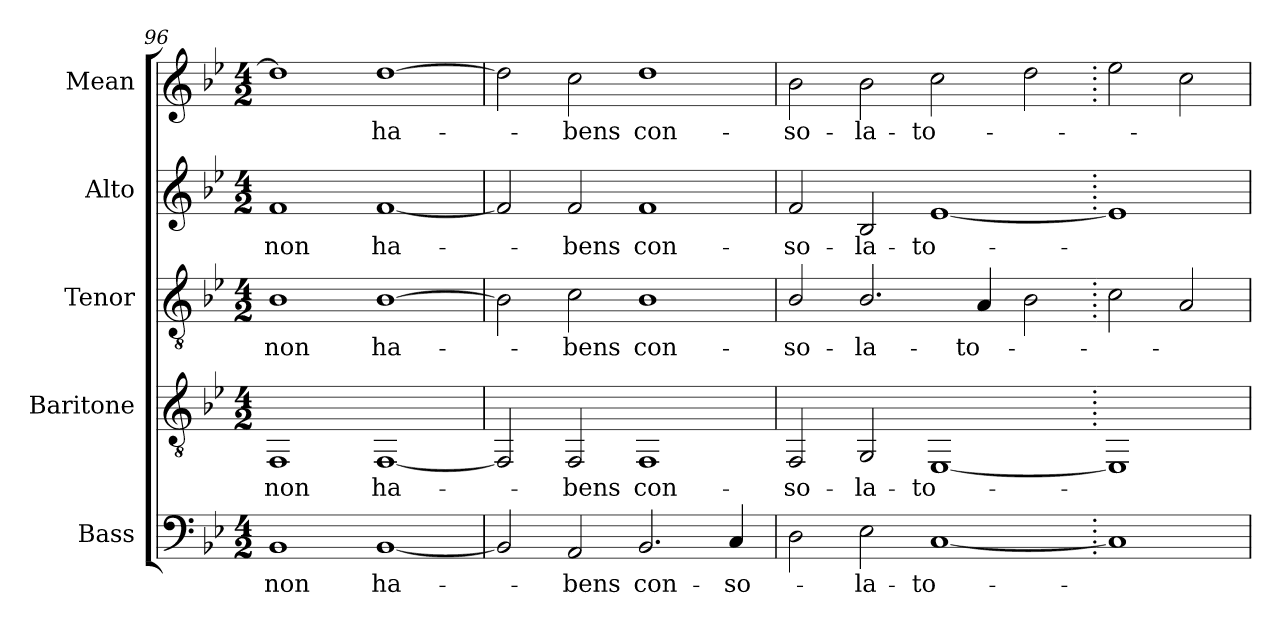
**kern	**text	**kern	**text	**kern	**text	**kern	**text	**kern	**text
*part5	*part5	*part4	*part4	*part3	*part3	*part2	*part2	*part1	*part1
*staff5	*staff5	*staff4	*staff4	*staff3	*staff3	*staff2	*staff2	*staff1	*staff1
*I"Bass	*	*I"Baritone	*	*I"Tenor	*	*I"Alto	*	*I"Mean	*
*I'B.	*	*I'Bar.	*	*I'T.	*	*	*	*	*
*clefF4	*	*clefGv2	*	*clefGv2	*	*clefG2	*	*clefG2	*
*	*	*	*	*ITrd7c12	*	*	*	*	*
*k[b-e-]	*	*k[b-e-]	*	*k[b-e-]	*	*k[b-e-]	*	*k[b-e-]	*
*B-:	*	*B-:	*	*B-:	*	*B-:	*	*B-:	*
*M4/2	*	*M4/2	*	*M4/2	*	*M4/2	*	*M4/2	*
=96	=96	=96	=96	=96	=96	=96	=96	=96	=96
!	!LO:LY:b:color=#000000	!	!	!	!	!	!	!	!
!	!	!	!LO:LY:b:color=#000000	!	!	!	!	!	!
!	!	!	!	!	!LO:LY:b:color=#000000	!	!	!	!
!	!	!	!	!	!	!	!LO:LY:b:color=#000000	!	!
1BB-i	non	1FFi	non	1BB-i	non	1fi	non	1ddi]	.
!	!LO:LY:b:color=#000000	!	!	!	!	!	!	!	!
!	!	!	!LO:LY:b:color=#000000	!	!	!	!	!	!
!	!	!	!	!	!LO:LY:b:color=#000000	!	!	!	!
!	!	!	!	!	!	!	!LO:LY:b:color=#000000	!	!
!	!	!	!	!	!	!	!	!	!LO:LY:b:color=#000000
[1BB-i	ha-	[1FFi	ha-	[1BB-i	ha-	[1fi	ha-	[1ddi	ha-
!!LO:LB:g=z
=97	=97	=97	=97	=97	=97	=97	=97	=97	=97
2BB-i/]	.	2FFi/]	.	2BB-i\]	.	2fi/]	.	2ddi\]	.
!	!LO:LY:b:color=#000000	!	!	!	!	!	!	!	!
!	!	!	!LO:LY:b:color=#000000	!	!	!	!	!	!
!	!	!	!	!	!LO:LY:b:color=#000000	!	!	!	!
!	!	!	!	!	!	!	!LO:LY:b:color=#000000	!	!
!	!	!	!	!	!	!	!	!	!LO:LY:b:color=#000000
2AAi/	-bens	2FFi/	-bens	2Ci\	-bens	2fi/	-bens	2cci\	-bens
!	!LO:LY:b:color=#000000	!	!	!	!	!	!	!	!
!	!	!	!LO:LY:b:color=#000000	!	!	!	!	!	!
!	!	!	!	!	!LO:LY:b:color=#000000	!	!	!	!
!	!	!	!	!	!	!	!LO:LY:b:color=#000000	!	!
!	!	!	!	!	!	!	!	!	!LO:LY:b:color=#000000
2.BB-i/	con-	1FFi	con-	1BB-i	con-	1fi	con-	1ddi	con-
!	!LO:LY:b:color=#000000	!	!	!	!	!	!	!	!
4Ci/	-so-	.	.	.	.	.	.	.	.
=98	=98	=98	=98	=98	=98	=98	=98	=98	=98
!	!	!	!LO:LY:b:color=#000000	!	!	!	!	!	!
!	!	!	!	!	!LO:LY:b:color=#000000	!	!	!	!
!	!	!	!	!	!	!	!LO:LY:b:color=#000000	!	!
!	!	!	!	!	!	!	!	!	!LO:LY:b:color=#000000
2Di\	.	2FFi/	-so-	2BB-i/	-so-	2fi/	-so-	2b-i\	-so-
!	!LO:LY:b:color=#000000	!	!	!	!	!	!	!	!
!	!	!	!LO:LY:b:color=#000000	!	!	!	!	!	!
!	!	!	!	!	!LO:LY:b:color=#000000	!	!	!	!
!	!	!	!	!	!	!	!LO:LY:b:color=#000000	!	!
!	!	!	!	!	!	!	!	!	!LO:LY:b:color=#000000
2E-i\	-la-	2GGi/	-la-	2.BB-i/	-la-	2B-i/	-la-	2b-i\	-la-
!	!LO:LY:b:color=#000000	!	!	!	!	!	!	!	!
!	!	!	!LO:LY:b:color=#000000	!	!	!	!	!	!
!	!	!	!	!	!	!	!LO:LY:b:color=#000000	!	!
!	!	!	!	!	!	!	!	!	!LO:LY:b:color=#000000
[1Ci	-to-	[1EE-i	-to-	.	.	[1e-i	-to-	2cci\	-to-
!	!	!	!	!	!LO:LY:b:color=#000000	!	!	!	!
.	.	.	.	4AAi/	-to-	.	.	.	.
.	.	.	.	2BB-i\	.	.	.	2ddi\	.
=99.	=99.	=99.	=99.	=99.	=99.	=99.	=99.	=99.	=99.
1Ci]	.	1EE-i]	.	2Ci\	.	1e-i]	.	2ee-i\	.
.	.	.	.	2AAi/	.	.	.	2cci\	.
=	=	=	=	=	=	=	=	=	=
*-	*-	*-	*-	*-	*-	*-	*-	*-	*-
